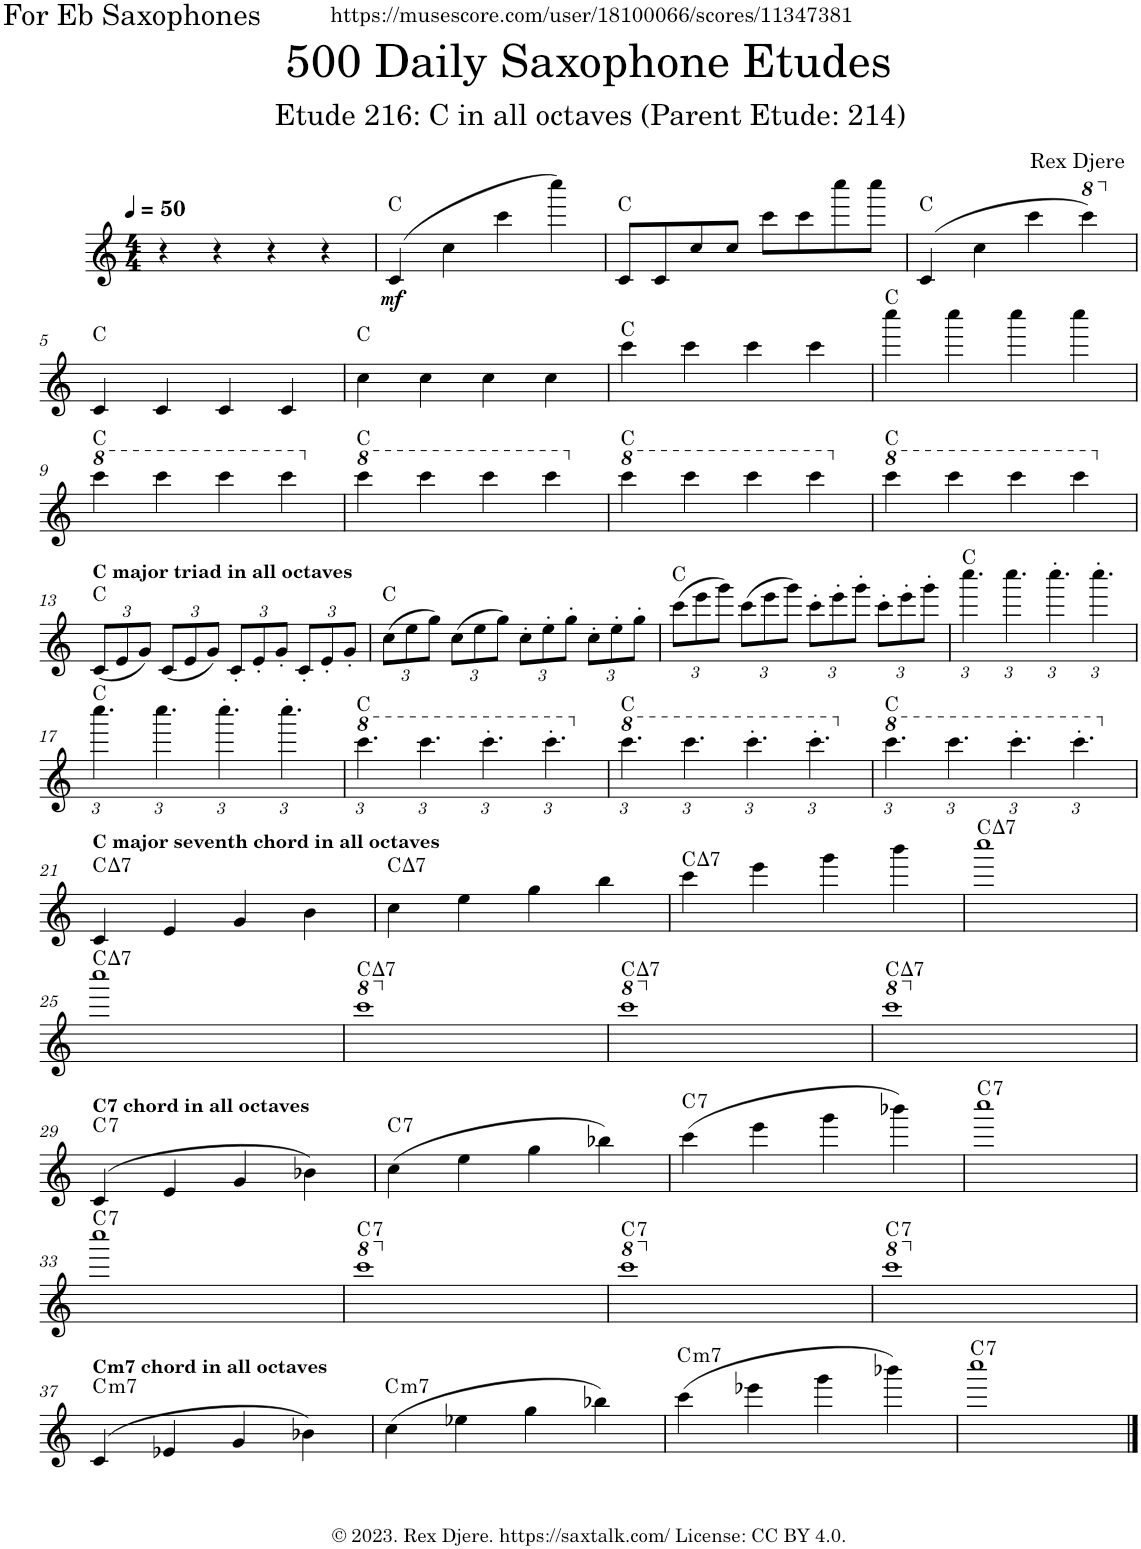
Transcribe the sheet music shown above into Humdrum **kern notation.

**kern	**dynam	**harte
*part1	*part1	*part1
*staff1	*staff1	*
*I"Alto Saxophone	*	*
*I'A. Sax.	*	*
*clefG2	*	*
*Trd5c9	*	*
*k[]	*	*
*M4/4	*	*
*MM50	*	*
=1	=1	=1
4r	.	.
4r	.	.
4r	.	.
4r	.	.
=2	=2	=2
!	!LO:DY:b	!
(4c/	mf	C:maj
4cc\	.	.
4ccc\	.	.
4cccc\)	.	.
=3	=3	=3
8c/L	.	C:maj
8c/	.	.
8cc/	.	.
8cc/J	.	.
8ccc\L	.	.
8ccc\	.	.
8cccc\	.	.
8cccc\J	.	.
=4	=4	=4
(4c/	.	C:maj
4cc\	.	.
4ccc\	.	.
*8va	*	*
4cccc\)	.	.
!!LO:LB:g=z
=5	=5	=5
*X8va	*	*
4c/	.	C:maj
4c/	.	.
4c/	.	.
4c/	.	.
=6	=6	=6
4cc\	.	C:maj
4cc\	.	.
4cc\	.	.
4cc\	.	.
=7	=7	=7
4ccc\	.	C:maj
4ccc\	.	.
4ccc\	.	.
4ccc\	.	.
=8	=8	=8
4cccc\	.	C:maj
4cccc\	.	.
4cccc\	.	.
4cccc\	.	.
!!LO:LB:g=z
=9	=9	=9
*8va	*	*
4cccc\	.	C:maj
4cccc\	.	.
4cccc\	.	.
4cccc\	.	.
=10	=10	=10
*X8va	*	*
*8va	*	*
4cccc\	.	C:maj
4cccc\	.	.
4cccc\	.	.
4cccc\	.	.
=11	=11	=11
*X8va	*	*
*8va	*	*
4cccc\	.	C:maj
4cccc\	.	.
4cccc\	.	.
4cccc\	.	.
=12	=12	=12
*X8va	*	*
*8va	*	*
4cccc\	.	C:maj
4cccc\	.	.
4cccc\	.	.
4cccc\	.	.
!!LO:LB:g=z
=13	=13	=13
*X8va	*	*
*Xbrackettup	*	*
!LO:TX:a:B:t=C major triad in all octaves	!	!
(12c/L	.	C:maj
12e/	.	.
12g/J)	.	.
(12c/L	.	.
12e/	.	.
12g/J)	.	.
12c'/L	.	.
12e'/	.	.
12g'/J	.	.
12c'/L	.	.
12e'/	.	.
12g'/J	.	.
=14	=14	=14
(12cc\L	.	C:maj
12ee\	.	.
12gg\J)	.	.
(12cc\L	.	.
12ee\	.	.
12gg\J)	.	.
12cc'\L	.	.
12ee'\	.	.
12gg'\J	.	.
12cc'\L	.	.
12ee'\	.	.
12gg'\J	.	.
=15	=15	=15
(12ccc\L	.	C:maj
12eee\	.	.
12ggg\J)	.	.
(12ccc\L	.	.
12eee\	.	.
12ggg\J)	.	.
12ccc'\L	.	.
12eee'\	.	.
12ggg'\J	.	.
12ccc'\L	.	.
12eee'\	.	.
12ggg'\J	.	.
=16	=16	=16
6.cccc\	.	C:maj
6.cccc\	.	.
6.cccc'\	.	.
6.cccc'\	.	.
!!LO:LB:g=z
=17	=17	=17
6.cccc\	.	C:maj
6.cccc\	.	.
6.cccc'\	.	.
6.cccc'\	.	.
=18	=18	=18
*8va	*	*
6.cccc\	.	C:maj
6.cccc\	.	.
6.cccc'\	.	.
6.cccc'\	.	.
=19	=19	=19
*X8va	*	*
*8va	*	*
6.cccc\	.	C:maj
6.cccc\	.	.
6.cccc'\	.	.
6.cccc'\	.	.
=20	=20	=20
*X8va	*	*
*8va	*	*
6.cccc\	.	C:maj
6.cccc\	.	.
6.cccc'\	.	.
6.cccc'\	.	.
!!LO:LB:g=z
=21	=21	=21
*X8va	*	*
!LO:TX:a:B:t=C major seventh chord in all octaves	!	!LO:H:kt=7
4c/	.	C:maj7
4e/	.	.
4g/	.	.
4b\	.	.
=22	=22	=22
!	!	!LO:H:kt=7
4cc\	.	C:maj7
4ee\	.	.
4gg\	.	.
4bb\	.	.
=23	=23	=23
!	!	!LO:H:kt=7
4ccc\	.	C:maj7
4eee\	.	.
4ggg\	.	.
4bbb\	.	.
=24	=24	=24
!	!	!LO:H:kt=7
1cccc	.	C:maj7
!!LO:LB:g=z
=25	=25	=25
!	!	!LO:H:kt=7
1cccc	.	C:maj7
=26	=26	=26
*8va	*	*
!	!	!LO:H:kt=7
1cccc	.	C:maj7
=27	=27	=27
*X8va	*	*
*8va	*	*
!	!	!LO:H:kt=7
1cccc	.	C:maj7
=28	=28	=28
*X8va	*	*
*8va	*	*
!	!	!LO:H:kt=7
1cccc	.	C:maj7
!!LO:LB:g=z
=29	=29	=29
*X8va	*	*
!LO:TX:a:B:t=C7 chord in all octaves	!	!LO:H:kt=7
(4c/	.	C:7
4e/	.	.
4g/	.	.
4b-X\)	.	.
=30	=30	=30
!	!	!LO:H:kt=7
(4cc\	.	C:7
4ee\	.	.
4gg\	.	.
4bb-X\)	.	.
=31	=31	=31
!	!	!LO:H:kt=7
(4ccc\	.	C:7
4eee\	.	.
4ggg\	.	.
4bbb-X\)	.	.
=32	=32	=32
!	!	!LO:H:kt=7
1cccc	.	C:7
!!LO:LB:g=z
=33	=33	=33
!	!	!LO:H:kt=7
1cccc	.	C:7
=34	=34	=34
*8va	*	*
!	!	!LO:H:kt=7
1cccc	.	C:7
=35	=35	=35
*X8va	*	*
*8va	*	*
!	!	!LO:H:kt=7
1cccc	.	C:7
=36	=36	=36
*X8va	*	*
*8va	*	*
!	!	!LO:H:kt=7
1cccc	.	C:7
!!LO:LB:g=z
=37	=37	=37
*X8va	*	*
!LO:TX:a:B:t=Cm7 chord in all octaves	!	!LO:H:kt=m7
(4c/	.	C:min7
4e-X/	.	.
4g/	.	.
4b-X\)	.	.
=38	=38	=38
!	!	!LO:H:kt=m7
(4cc\	.	C:min7
4ee-X\	.	.
4gg\	.	.
4bb-X\)	.	.
=39	=39	=39
!	!	!LO:H:kt=m7
(4ccc\	.	C:min7
4eee-X\	.	.
4ggg\	.	.
4bbb-X\)	.	.
=40	=40	=40
!	!	!LO:H:kt=7
1cccc	.	C:7
==	==	==
*-	*-	*-
